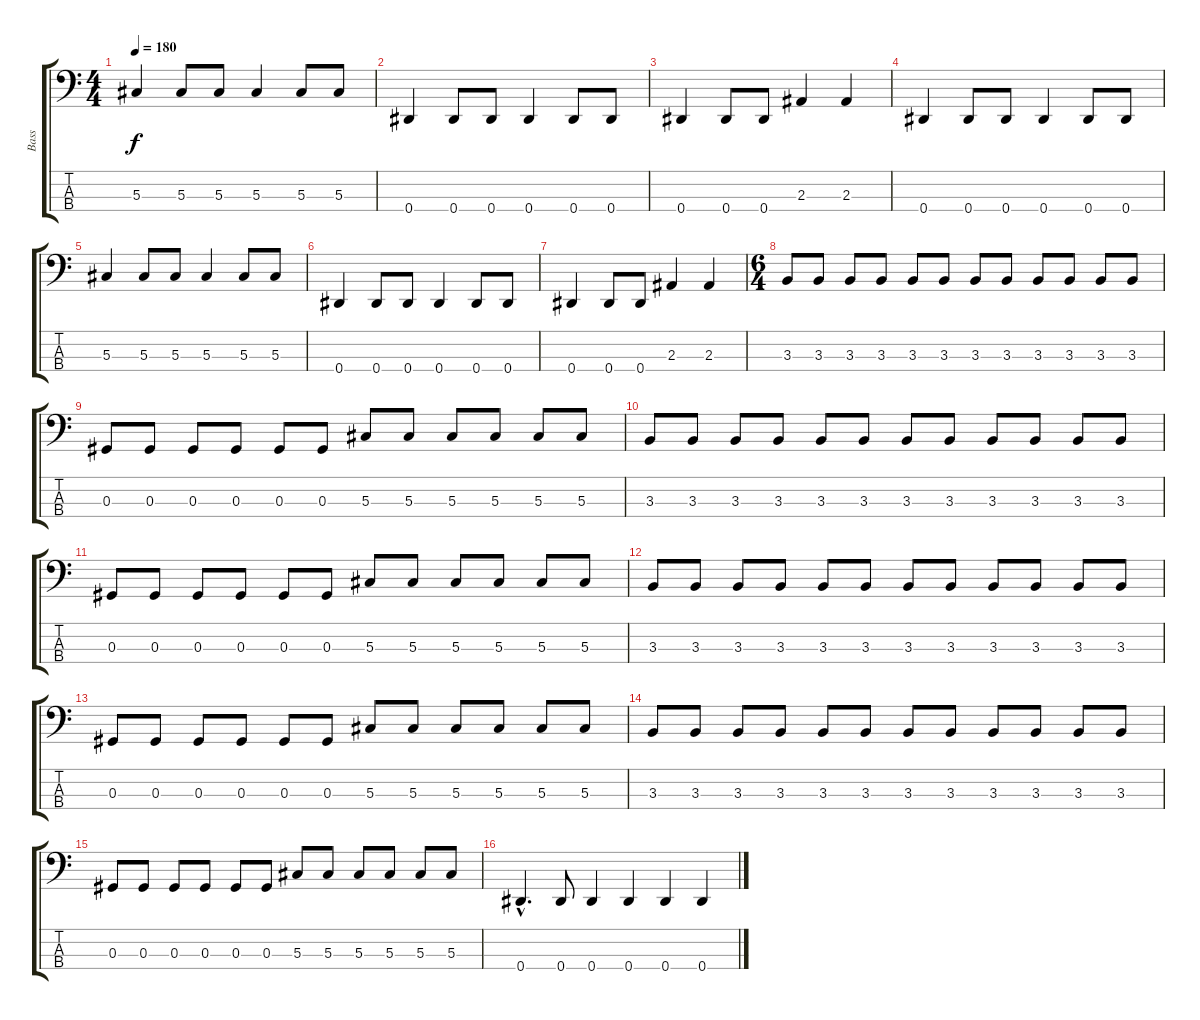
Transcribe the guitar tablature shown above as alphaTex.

\track ("Bass" "Bass") {instrument electricbasspick}
\staff {score tabs}
\tuning (Gb2 Db2 Ab1 Eb1) {hide}
\ts (4 4)
\tempo 180
\clef f4
\ks c
5.3.4{dy f} 5.3.8 5.3.8 5.3.4 5.3.8 5.3.8 |
0.4.4 0.4.8 0.4.8 0.4.4 0.4.8 0.4.8 |
0.4.4 0.4.8 0.4.8 2.3.4 2.3.4 |
0.4.4 0.4.8 0.4.8 0.4.4 0.4.8 0.4.8 |
5.3.4 5.3.8 5.3.8 5.3.4 5.3.8 5.3.8 |
0.4.4 0.4.8 0.4.8 0.4.4 0.4.8 0.4.8 |
0.4.4 0.4.8 0.4.8 2.3.4 2.3.4 |
\ts (6 4)
3.3.8 3.3.8 3.3.8 3.3.8 3.3.8 3.3.8 3.3.8 3.3.8 3.3.8 3.3.8 3.3.8 3.3.8 |
0.3.8 0.3.8 0.3.8 0.3.8 0.3.8 0.3.8 5.3.8 5.3.8 5.3.8 5.3.8 5.3.8 5.3.8 |
3.3.8 3.3.8 3.3.8 3.3.8 3.3.8 3.3.8 3.3.8 3.3.8 3.3.8 3.3.8 3.3.8 3.3.8 |
0.3.8 0.3.8 0.3.8 0.3.8 0.3.8 0.3.8 5.3.8 5.3.8 5.3.8 5.3.8 5.3.8 5.3.8 |
3.3.8 3.3.8 3.3.8 3.3.8 3.3.8 3.3.8 3.3.8 3.3.8 3.3.8 3.3.8 3.3.8 3.3.8 |
0.3.8 0.3.8 0.3.8 0.3.8 0.3.8 0.3.8 5.3.8 5.3.8 5.3.8 5.3.8 5.3.8 5.3.8 |
3.3.8 3.3.8 3.3.8 3.3.8 3.3.8 3.3.8 3.3.8 3.3.8 3.3.8 3.3.8 3.3.8 3.3.8 |
0.3.8 0.3.8 0.3.8 0.3.8 0.3.8 0.3.8 5.3.8 5.3.8 5.3.8 5.3.8 5.3.8 5.3.8 |
0.4{hac}.4{d} 0.4.8 0.4.4 0.4.4 0.4.4 0.4.4
